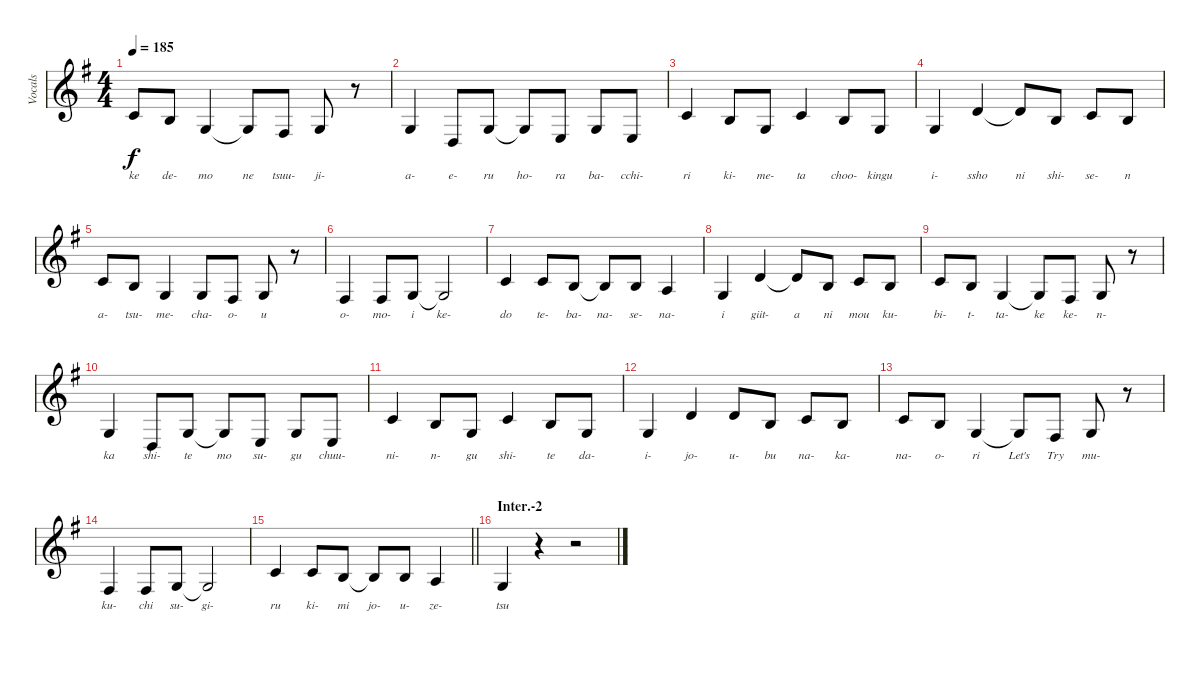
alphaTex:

\track ("Vocals" "Vocals") {instrument violin}
\staff {score}
\tuning (E4 B3 G3 D3 A2 E2) {hide}
\ts (4 4)
\tempo 185
\clef g2
\ks g
1.2.8{lyrics (0 "ke") lyrics (1 "") lyrics (2 "") lyrics (3 "") lyrics (4 "") dy f} 0.2.8{lyrics (0 "de-") lyrics (1 "") lyrics (2 "") lyrics (3 "") lyrics (4 "")} 0.3.4{lyrics (0 "mo") lyrics (1 "") lyrics (2 "") lyrics (3 "") lyrics (4 "")} 0.3{t}.8{lyrics (0 "ne") lyrics (1 "") lyrics (2 "") lyrics (3 "") lyrics (4 "")} 4.4.8{lyrics (0 "tsuu-") lyrics (1 "") lyrics (2 "") lyrics (3 "") lyrics (4 "")} 0.3.8{lyrics (0 "ji-") lyrics (1 "") lyrics (2 "") lyrics (3 "") lyrics (4 "")} r.8 |
0.3.4{lyrics (0 "a-") lyrics (1 "") lyrics (2 "") lyrics (3 "") lyrics (4 "")} 0.4.8{lyrics (0 "e-") lyrics (1 "") lyrics (2 "") lyrics (3 "") lyrics (4 "")} 0.3.8{lyrics (0 "ru") lyrics (1 "") lyrics (2 "") lyrics (3 "") lyrics (4 "")} 0.3{t}.8{lyrics (0 "ho-") lyrics (1 "") lyrics (2 "") lyrics (3 "") lyrics (4 "")} 2.4.8{lyrics (0 "ra") lyrics (1 "") lyrics (2 "") lyrics (3 "") lyrics (4 "")} 0.3.8{lyrics (0 "ba-") lyrics (1 "") lyrics (2 "") lyrics (3 "") lyrics (4 "")} 2.4.8{lyrics (0 "cchi-") lyrics (1 "") lyrics (2 "") lyrics (3 "") lyrics (4 "")} |
1.2.4{lyrics (0 "ri") lyrics (1 "") lyrics (2 "") lyrics (3 "") lyrics (4 "")} 0.2.8{lyrics (0 "ki-") lyrics (1 "") lyrics (2 "") lyrics (3 "") lyrics (4 "")} 0.3.8{lyrics (0 "me-") lyrics (1 "") lyrics (2 "") lyrics (3 "") lyrics (4 "")} 1.2.4{lyrics (0 "ta") lyrics (1 "") lyrics (2 "") lyrics (3 "") lyrics (4 "")} 0.2.8{lyrics (0 "choo-") lyrics (1 "") lyrics (2 "") lyrics (3 "") lyrics (4 "")} 0.3.8{lyrics (0 "kingu") lyrics (1 "") lyrics (2 "") lyrics (3 "") lyrics (4 "")} |
0.3.4{lyrics (0 "i-") lyrics (1 "") lyrics (2 "") lyrics (3 "") lyrics (4 "")} 3.2.4{lyrics (0 "ssho") lyrics (1 "") lyrics (2 "") lyrics (3 "") lyrics (4 "")} 3.2{t}.8{lyrics (0 "ni") lyrics (1 "") lyrics (2 "") lyrics (3 "") lyrics (4 "")} 0.2.8{lyrics (0 "shi-") lyrics (1 "") lyrics (2 "") lyrics (3 "") lyrics (4 "")} 1.2.8{lyrics (0 "se-") lyrics (1 "") lyrics (2 "") lyrics (3 "") lyrics (4 "")} 0.2.8{lyrics (0 "n") lyrics (1 "") lyrics (2 "") lyrics (3 "") lyrics (4 "")} |
1.2.8{lyrics (0 "a-") lyrics (1 "") lyrics (2 "") lyrics (3 "") lyrics (4 "")} 0.2.8{lyrics (0 "tsu-") lyrics (1 "") lyrics (2 "") lyrics (3 "") lyrics (4 "")} 0.3.4{lyrics (0 "me-") lyrics (1 "") lyrics (2 "") lyrics (3 "") lyrics (4 "")} 0.3.8{lyrics (0 "cha-") lyrics (1 "") lyrics (2 "") lyrics (3 "") lyrics (4 "")} 4.4.8{lyrics (0 "o-") lyrics (1 "") lyrics (2 "") lyrics (3 "") lyrics (4 "")} 0.3.8{lyrics (0 "u") lyrics (1 "") lyrics (2 "") lyrics (3 "") lyrics (4 "")} r.8 |
4.4.4{lyrics (0 "o-") lyrics (1 "") lyrics (2 "") lyrics (3 "") lyrics (4 "")} 4.4.8{lyrics (0 "mo-") lyrics (1 "") lyrics (2 "") lyrics (3 "") lyrics (4 "")} 0.3.8{lyrics (0 "i") lyrics (1 "") lyrics (2 "") lyrics (3 "") lyrics (4 "")} 0.3{t}.2{lyrics (0 "ke-") lyrics (1 "") lyrics (2 "") lyrics (3 "") lyrics (4 "")} |
1.2.4{lyrics (0 "do") lyrics (1 "") lyrics (2 "") lyrics (3 "") lyrics (4 "")} 1.2.8{lyrics (0 "te-") lyrics (1 "") lyrics (2 "") lyrics (3 "") lyrics (4 "")} 0.2.8{lyrics (0 "ba-") lyrics (1 "") lyrics (2 "") lyrics (3 "") lyrics (4 "")} 0.2{t}.8{lyrics (0 "na-") lyrics (1 "") lyrics (2 "") lyrics (3 "") lyrics (4 "")} 0.2.8{lyrics (0 "se-") lyrics (1 "") lyrics (2 "") lyrics (3 "") lyrics (4 "")} 2.3.4{lyrics (0 "na-") lyrics (1 "") lyrics (2 "") lyrics (3 "") lyrics (4 "")} |
0.3.4{lyrics (0 "i") lyrics (1 "") lyrics (2 "") lyrics (3 "") lyrics (4 "")} 3.2.4{lyrics (0 "giit-") lyrics (1 "") lyrics (2 "") lyrics (3 "") lyrics (4 "")} 3.2{t}.8{lyrics (0 "a") lyrics (1 "") lyrics (2 "") lyrics (3 "") lyrics (4 "")} 0.2.8{lyrics (0 "ni") lyrics (1 "") lyrics (2 "") lyrics (3 "") lyrics (4 "")} 1.2.8{lyrics (0 "mou") lyrics (1 "") lyrics (2 "") lyrics (3 "") lyrics (4 "")} 0.2.8{lyrics (0 "ku-") lyrics (1 "") lyrics (2 "") lyrics (3 "") lyrics (4 "")} |
1.2.8{lyrics (0 "bi-") lyrics (1 "") lyrics (2 "") lyrics (3 "") lyrics (4 "")} 0.2.8{lyrics (0 "t-") lyrics (1 "") lyrics (2 "") lyrics (3 "") lyrics (4 "")} 0.3.4{lyrics (0 "ta-") lyrics (1 "") lyrics (2 "") lyrics (3 "") lyrics (4 "")} 0.3{t}.8{lyrics (0 "ke") lyrics (1 "") lyrics (2 "") lyrics (3 "") lyrics (4 "")} 4.4.8{lyrics (0 "ke-") lyrics (1 "") lyrics (2 "") lyrics (3 "") lyrics (4 "")} 0.3.8{lyrics (0 "n-") lyrics (1 "") lyrics (2 "") lyrics (3 "") lyrics (4 "")} r.8 |
0.3.4{lyrics (0 "ka") lyrics (1 "") lyrics (2 "") lyrics (3 "") lyrics (4 "")} 0.4.8{lyrics (0 "shi-") lyrics (1 "") lyrics (2 "") lyrics (3 "") lyrics (4 "")} 0.3.8{lyrics (0 "te") lyrics (1 "") lyrics (2 "") lyrics (3 "") lyrics (4 "")} 0.3{t}.8{lyrics (0 "mo") lyrics (1 "") lyrics (2 "") lyrics (3 "") lyrics (4 "")} 2.4.8{lyrics (0 "su-") lyrics (1 "") lyrics (2 "") lyrics (3 "") lyrics (4 "")} 0.3.8{lyrics (0 "gu") lyrics (1 "") lyrics (2 "") lyrics (3 "") lyrics (4 "")} 2.4.8{lyrics (0 "chuu-") lyrics (1 "") lyrics (2 "") lyrics (3 "") lyrics (4 "")} |
1.2.4{lyrics (0 "ni-") lyrics (1 "") lyrics (2 "") lyrics (3 "") lyrics (4 "")} 0.2.8{lyrics (0 "n-") lyrics (1 "") lyrics (2 "") lyrics (3 "") lyrics (4 "")} 0.3.8{lyrics (0 "gu") lyrics (1 "") lyrics (2 "") lyrics (3 "") lyrics (4 "")} 1.2.4{lyrics (0 "shi-") lyrics (1 "") lyrics (2 "") lyrics (3 "") lyrics (4 "")} 0.2.8{lyrics (0 "te") lyrics (1 "") lyrics (2 "") lyrics (3 "") lyrics (4 "")} 0.3.8{lyrics (0 "da-") lyrics (1 "") lyrics (2 "") lyrics (3 "") lyrics (4 "")} |
0.3.4{lyrics (0 "i-") lyrics (1 "") lyrics (2 "") lyrics (3 "") lyrics (4 "")} 3.2.4{lyrics (0 "jo-") lyrics (1 "") lyrics (2 "") lyrics (3 "") lyrics (4 "")} 3.2.8{lyrics (0 "u-") lyrics (1 "") lyrics (2 "") lyrics (3 "") lyrics (4 "")} 0.2.8{lyrics (0 "bu") lyrics (1 "") lyrics (2 "") lyrics (3 "") lyrics (4 "")} 1.2.8{lyrics (0 "na-") lyrics (1 "") lyrics (2 "") lyrics (3 "") lyrics (4 "")} 0.2.8{lyrics (0 "ka-") lyrics (1 "") lyrics (2 "") lyrics (3 "") lyrics (4 "")} |
1.2.8{lyrics (0 "na-") lyrics (1 "") lyrics (2 "") lyrics (3 "") lyrics (4 "")} 0.2.8{lyrics (0 "o-") lyrics (1 "") lyrics (2 "") lyrics (3 "") lyrics (4 "")} 0.3.4{lyrics (0 "ri") lyrics (1 "") lyrics (2 "") lyrics (3 "") lyrics (4 "")} 0.3{t}.8{lyrics (0 "Let's") lyrics (1 "") lyrics (2 "") lyrics (3 "") lyrics (4 "")} 4.4.8{lyrics (0 "Try") lyrics (1 "") lyrics (2 "") lyrics (3 "") lyrics (4 "")} 0.3.8{lyrics (0 "mu-") lyrics (1 "") lyrics (2 "") lyrics (3 "") lyrics (4 "")} r.8 |
4.4.4{lyrics (0 "ku-") lyrics (1 "") lyrics (2 "") lyrics (3 "") lyrics (4 "")} 4.4.8{lyrics (0 "chi") lyrics (1 "") lyrics (2 "") lyrics (3 "") lyrics (4 "")} 0.3.8{lyrics (0 "su-") lyrics (1 "") lyrics (2 "") lyrics (3 "") lyrics (4 "")} 0.3{t}.2{lyrics (0 "gi-") lyrics (1 "") lyrics (2 "") lyrics (3 "") lyrics (4 "")} |
\barLineRight lightlight
1.2.4{lyrics (0 "ru") lyrics (1 "") lyrics (2 "") lyrics (3 "") lyrics (4 "")} 1.2.8{lyrics (0 "ki-") lyrics (1 "") lyrics (2 "") lyrics (3 "") lyrics (4 "")} 0.2.8{lyrics (0 "mi") lyrics (1 "") lyrics (2 "") lyrics (3 "") lyrics (4 "")} 0.2{t}.8{lyrics (0 "jo-") lyrics (1 "") lyrics (2 "") lyrics (3 "") lyrics (4 "")} 0.2.8{lyrics (0 "u-") lyrics (1 "") lyrics (2 "") lyrics (3 "") lyrics (4 "")} 2.3.4{lyrics (0 "ze-") lyrics (1 "") lyrics (2 "") lyrics (3 "") lyrics (4 "")} |
\section ("" "Inter.-2")
0.3.4{lyrics (0 "tsu") lyrics (1 "") lyrics (2 "") lyrics (3 "") lyrics (4 "")} r.4 r.2
